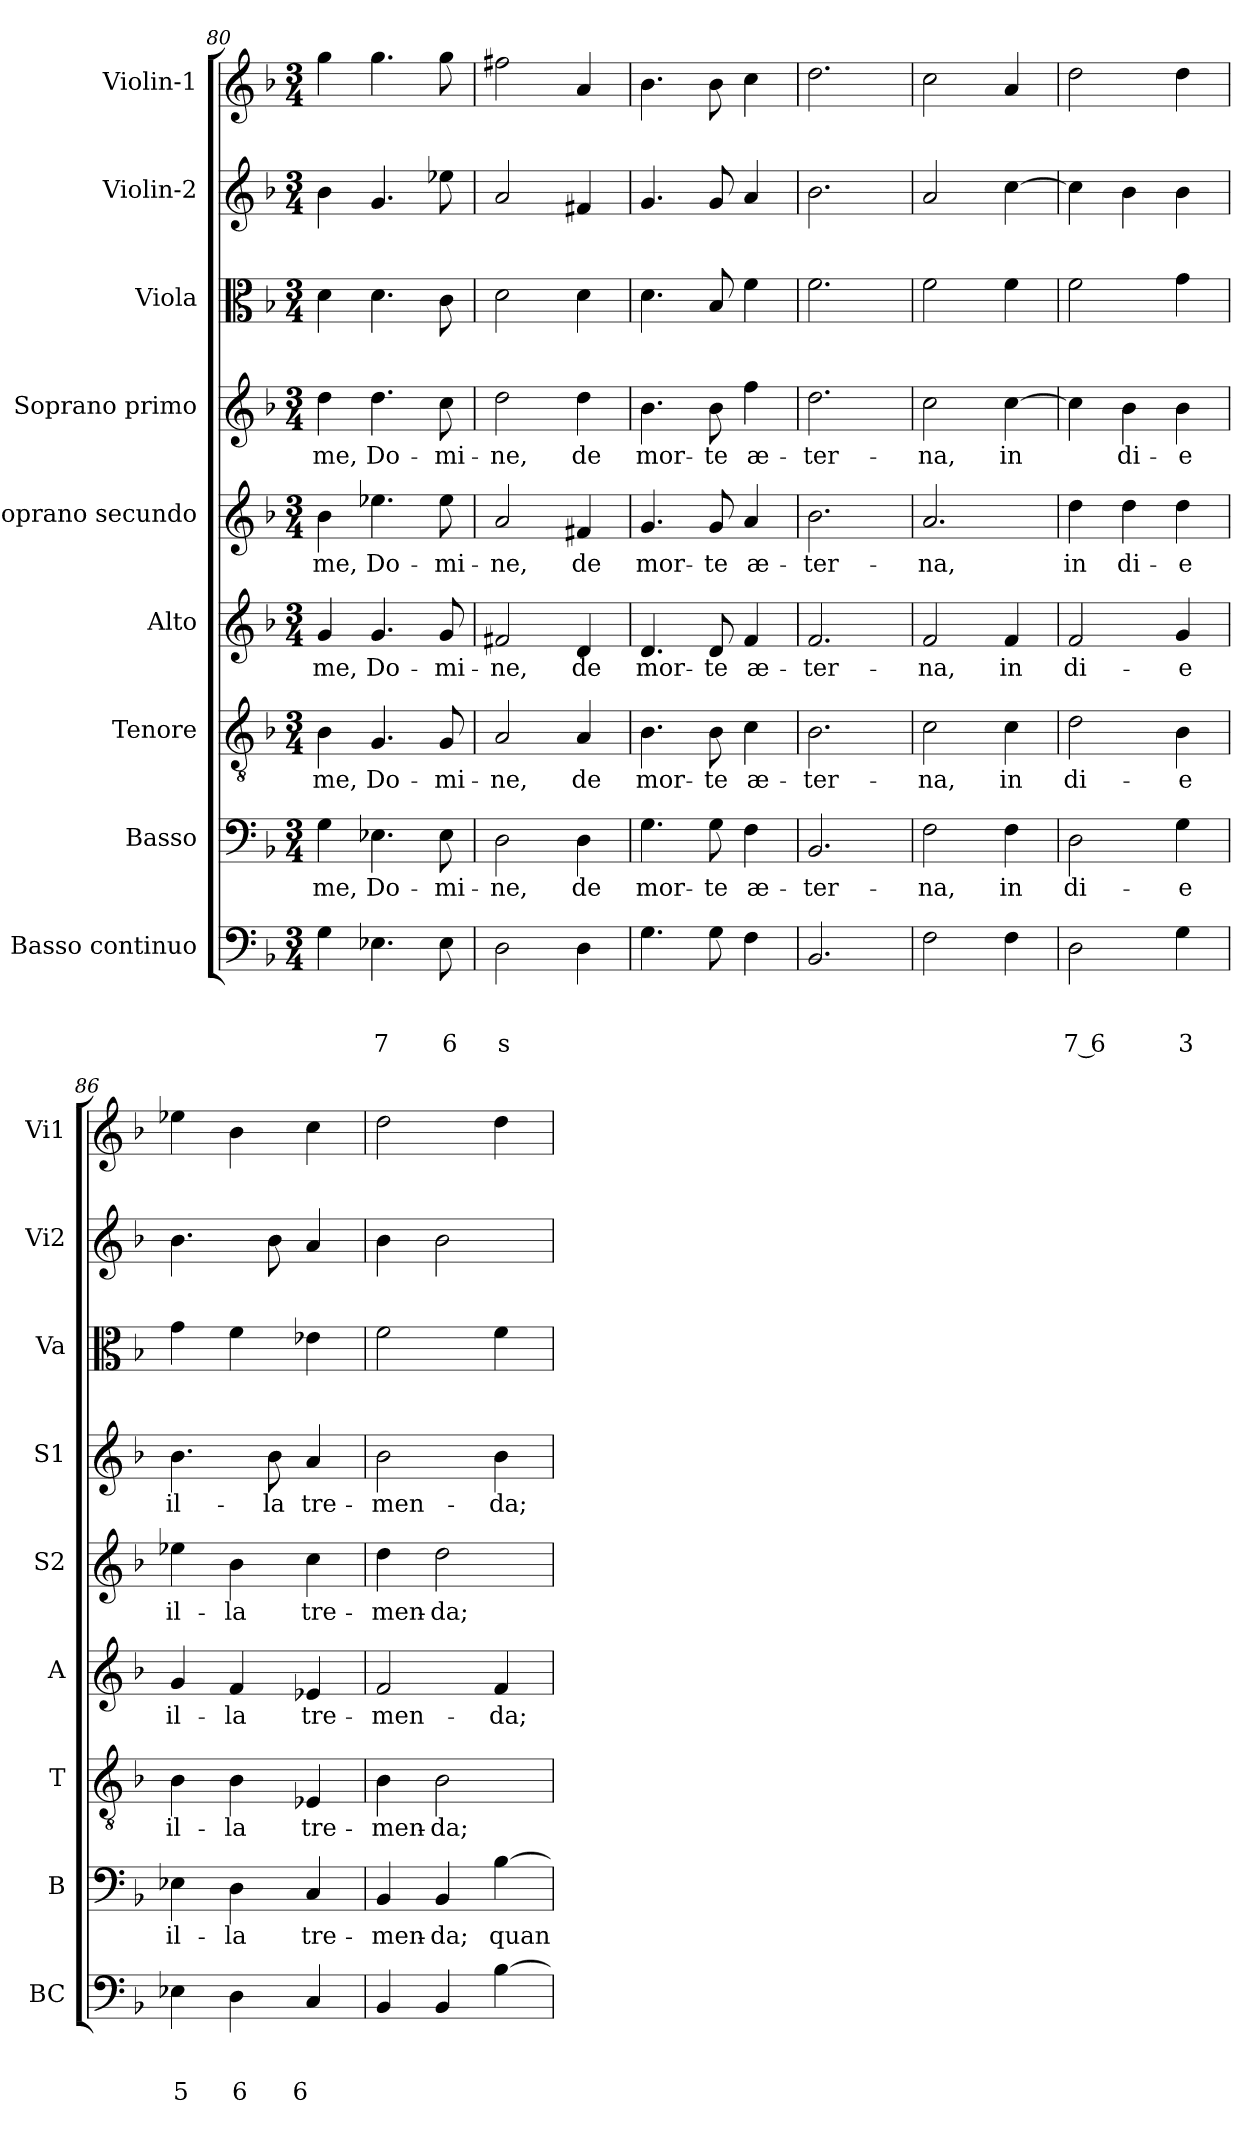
**kern	**text	**text	**text	**kern	**text	**kern	**text	**kern	**text	**kern	**text	**kern	**text	**kern	**kern	**kern
*part9	*part9	*part9	*part9	*part8	*part8	*part7	*part7	*part6	*part6	*part5	*part5	*part4	*part4	*part3	*part2	*part1
*staff9	*staff9	*staff9	*staff9	*staff8	*staff8	*staff7	*staff7	*staff6	*staff6	*staff5	*staff5	*staff4	*staff4	*staff3	*staff2	*staff1
*I"Basso continuo	*	*	*	*I"Basso	*	*I"Tenore	*	*I"Alto	*	*I"Soprano secundo	*	*I"Soprano primo	*	*I"Viola	*I"Violin-2	*I"Violin-1
*I'BC	*	*	*	*I'B	*	*I'T	*	*I'A	*	*I'S2	*	*I'S1	*	*I'Va	*I'Vi2	*I'Vi1
*clefF4	*	*	*	*clefF4	*	*clefGv2	*	*clefG2	*	*clefG2	*	*clefG2	*	*clefC3	*clefG2	*clefG2
*k[b-]	*	*	*	*k[b-]	*	*k[b-]	*	*k[b-]	*	*k[b-]	*	*k[b-]	*	*k[b-]	*k[b-]	*k[b-]
*F:	*	*	*	*F:	*	*F:	*	*F:	*	*F:	*	*F:	*	*F:	*F:	*F:
*M3/4	*	*	*	*M3/4	*	*M3/4	*	*M3/4	*	*M3/4	*	*M3/4	*	*M3/4	*M3/4	*M3/4
=80	=80	=80	=80	=80	=80	=80	=80	=80	=80	=80	=80	=80	=80	=80	=80	=80
!	!	!	!	!	!LO:LY:b	!	!LO:LY:b	!	!LO:LY:b	!	!LO:LY:b	!	!LO:LY:b	!	!	!
4G\	.	.	.	4G\	me,	4B-\	me,	4g/	me,	4b-\	me,	4dd\	me,	4d\	4b-\	4gg\
!	!	!	!LO:LY:b	!	!LO:LY:b	!	!LO:LY:b	!	!LO:LY:b	!	!LO:LY:b	!	!LO:LY:b	!	!	!
4.E-X\	.	.	7	4.E-X\	Do-	4.G/	Do-	4.g/	Do-	4.ee-X\	Do-	4.dd\	Do-	4.d\	4.g/	4.gg\
!	!	!	!LO:LY:b	!	!LO:LY:b	!	!LO:LY:b	!	!LO:LY:b	!	!LO:LY:b	!	!LO:LY:b	!	!	!
8E-\	.	.	6	8E-\	-mi-	8G/	-mi-	8g/	-mi-	8ee-\	-mi-	8cc\	-mi-	8c\	8ee-X\	8gg\
=81	=81	=81	=81	=81	=81	=81	=81	=81	=81	=81	=81	=81	=81	=81	=81	=81
!	!	!	!LO:LY:b	!	!LO:LY:b	!	!LO:LY:b	!	!LO:LY:b	!	!LO:LY:b	!	!LO:LY:b	!	!	!
2D\	.	.	s	2D\	-ne,	2A/	-ne,	2f#X/	-ne,	2a/	-ne,	2dd\	-ne,	2d\	2a/	2ff#X\
!	!	!	!	!	!LO:LY:b	!	!LO:LY:b	!	!LO:LY:b	!	!LO:LY:b	!	!LO:LY:b	!	!	!
4D\	.	.	.	4D\	de	4A/	de	4d/	de	4f#X/	de	4dd\	de	4d\	4f#X/	4a/
=82	=82	=82	=82	=82	=82	=82	=82	=82	=82	=82	=82	=82	=82	=82	=82	=82
!	!	!	!	!	!LO:LY:b	!	!LO:LY:b	!	!LO:LY:b	!	!LO:LY:b	!	!LO:LY:b	!	!	!
4.G\	.	.	.	4.G\	mor-	4.B-\	mor-	4.d/	mor-	4.g/	mor-	4.b-\	mor-	4.d\	4.g/	4.b-\
!	!	!	!	!	!LO:LY:b	!	!LO:LY:b	!	!LO:LY:b	!	!LO:LY:b	!	!LO:LY:b	!	!	!
8G\	.	.	.	8G\	-te	8B-\	-te	8d/	-te	8g/	-te	8b-\	-te	8B-/	8g/	8b-\
!	!	!	!	!	!LO:LY:b	!	!LO:LY:b	!	!LO:LY:b	!	!LO:LY:b	!	!LO:LY:b	!	!	!
4F\	.	.	.	4F\	æ-	4c\	æ-	4f/	æ-	4a/	æ-	4ff\	æ-	4f\	4a/	4cc\
=83	=83	=83	=83	=83	=83	=83	=83	=83	=83	=83	=83	=83	=83	=83	=83	=83
!	!	!	!	!	!LO:LY:b	!	!LO:LY:b	!	!LO:LY:b	!	!LO:LY:b	!	!LO:LY:b	!	!	!
2.BB-/	.	.	.	2.BB-/	-ter-	2.B-\	-ter-	2.f/	-ter-	2.b-\	-ter-	2.dd\	-ter-	2.f\	2.b-\	2.dd\
=84	=84	=84	=84	=84	=84	=84	=84	=84	=84	=84	=84	=84	=84	=84	=84	=84
!	!	!	!	!	!LO:LY:b	!	!LO:LY:b	!	!LO:LY:b	!	!LO:LY:b	!	!LO:LY:b	!	!	!
2F\	.	.	.	2F\	-na,	2c\	-na,	2f/	-na,	2.a/	-na,	2cc\	-na,	2f\	2a/	2cc\
!	!	!	!	!	!LO:LY:b	!	!LO:LY:b	!	!LO:LY:b	!	!	!	!LO:LY:b	!	!	!
4F\	.	.	.	4F\	in	4c\	in	4f/	in	.	.	[4cc\	in	4f\	[4cc\	4a/
!!LO:LB:g=z
=85	=85	=85	=85	=85	=85	=85	=85	=85	=85	=85	=85	=85	=85	=85	=85	=85
!	!	!	!LO:LY:b	!	!LO:LY:b	!	!LO:LY:b	!	!LO:LY:b	!	!LO:LY:b	!	!	!	!	!
2D\	.	.	7 6	2D\	di-	2d\	di-	2f/	di-	4dd\	in	4cc\]	.	2f\	4cc\]	2dd\
!	!	!	!	!	!	!	!	!	!	!	!LO:LY:b	!	!LO:LY:b	!	!	!
.	.	.	.	.	.	.	.	.	.	4dd\	di-	4b-\	di-	.	4b-\	.
!	!	!	!LO:LY:b	!	!LO:LY:b	!	!LO:LY:b	!	!LO:LY:b	!	!LO:LY:b	!	!LO:LY:b	!	!	!
4G\	.	.	3	4G\	-e	4B-\	-e	4g/	-e	4dd\	-e	4b-\	-e	4g\	4b-\	4dd\
=86	=86	=86	=86	=86	=86	=86	=86	=86	=86	=86	=86	=86	=86	=86	=86	=86
!	!	!	!LO:LY:b	!	!LO:LY:b	!	!LO:LY:b	!	!LO:LY:b	!	!LO:LY:b	!	!LO:LY:b	!	!	!
4E-X\	.	.	5	4E-X\	il-	4B-\	il-	4g/	il-	4ee-X\	il-	4.b-\	il-	4g\	4.b-\	4ee-X\
!	!	!	!LO:LY:b	!	!LO:LY:b	!	!LO:LY:b	!	!LO:LY:b	!	!LO:LY:b	!	!	!	!	!
4D\	.	.	6	4D\	-la	4B-\	-la	4f/	-la	4b-\	-la	.	.	4f\	.	4b-\
!	!	!	!	!	!	!	!	!	!	!	!	!	!LO:LY:b	!	!	!
.	.	.	.	.	.	.	.	.	.	.	.	8b-\	-la	.	8b-\	.
!	!	!	!LO:LY:b	!	!LO:LY:b	!	!LO:LY:b	!	!LO:LY:b	!	!LO:LY:b	!	!LO:LY:b	!	!	!
4C/	.	.	6	4C/	tre-	4E-X/	tre-	4e-X/	tre-	4cc\	tre-	4a/	tre-	4e-X\	4a/	4cc\
=87	=87	=87	=87	=87	=87	=87	=87	=87	=87	=87	=87	=87	=87	=87	=87	=87
!	!	!	!	!	!LO:LY:b	!	!LO:LY:b	!	!LO:LY:b	!	!LO:LY:b	!	!LO:LY:b	!	!	!
4BB-/	.	.	.	4BB-/	-men-	4B-\	-men-	2f/	-men-	4dd\	-men-	2b-\	-men-	2f\	4b-\	2dd\
!	!	!	!	!	!LO:LY:b	!	!LO:LY:b	!	!	!	!LO:LY:b	!	!	!	!	!
4BB-/	.	.	.	4BB-/	-da;	2B-\	-da;	.	.	2dd\	-da;	.	.	.	2b-\	.
!	!	!	!	!	!LO:LY:b	!	!	!	!LO:LY:b	!	!	!	!LO:LY:b	!	!	!
[4B-\	.	.	.	[4B-\	quan-	.	.	4f/	-da;	.	.	4b-\	-da;	4f\	.	4dd\
=	=	=	=	=	=	=	=	=	=	=	=	=	=	=	=	=
*-	*-	*-	*-	*-	*-	*-	*-	*-	*-	*-	*-	*-	*-	*-	*-	*-
